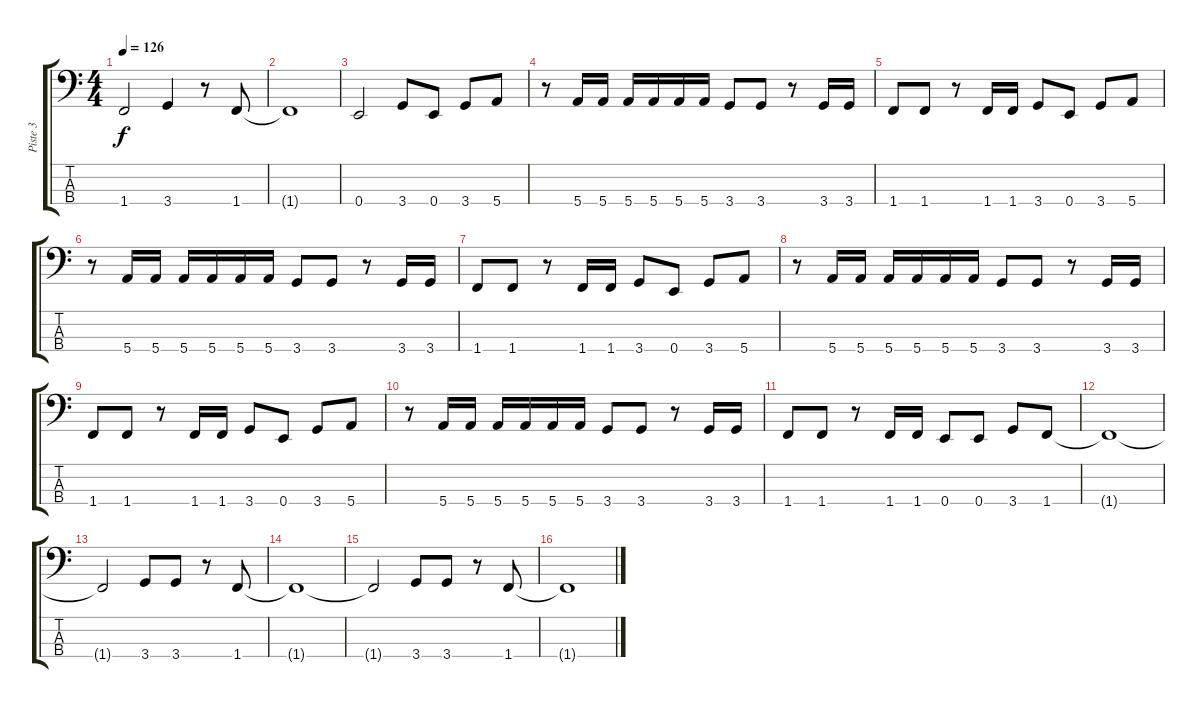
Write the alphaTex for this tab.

\track ("Piste 3" "Piste 3") {instrument electricbasspick}
\staff {score tabs}
\tuning (G2 D2 A1 E1) {hide}
\ts (4 4)
\tempo 126
\clef f4
\ks c
1.4{t}.2{dy f} 3.4.4 r.8 1.4.8 |
1.4{t}.1 |
0.4.2 3.4.8 0.4.8 3.4.8 5.4.8 |
r.8 5.4.16 5.4.16 5.4.16 5.4.16 5.4.16 5.4.16 3.4.8 3.4.8 r.8 3.4.16 3.4.16 |
1.4.8 1.4.8 r.8 1.4.16 1.4.16 3.4.8 0.4.8 3.4.8 5.4.8 |
r.8 5.4.16 5.4.16 5.4.16 5.4.16 5.4.16 5.4.16 3.4.8 3.4.8 r.8 3.4.16 3.4.16 |
1.4.8 1.4.8 r.8 1.4.16 1.4.16 3.4.8 0.4.8 3.4.8 5.4.8 |
r.8 5.4.16 5.4.16 5.4.16 5.4.16 5.4.16 5.4.16 3.4.8 3.4.8 r.8 3.4.16 3.4.16 |
1.4.8 1.4.8 r.8 1.4.16 1.4.16 3.4.8 0.4.8 3.4.8 5.4.8 |
r.8 5.4.16 5.4.16 5.4.16 5.4.16 5.4.16 5.4.16 3.4.8 3.4.8 r.8 3.4.16 3.4.16 |
1.4.8 1.4.8 r.8 1.4.16 1.4.16 0.4.8 0.4.8 3.4.8 1.4.8 |
1.4{t}.1 |
1.4{t}.2 3.4.8 3.4.8 r.8 1.4.8 |
1.4{t}.1 |
1.4{t}.2 3.4.8 3.4.8 r.8 1.4.8 |
1.4{t}.1
